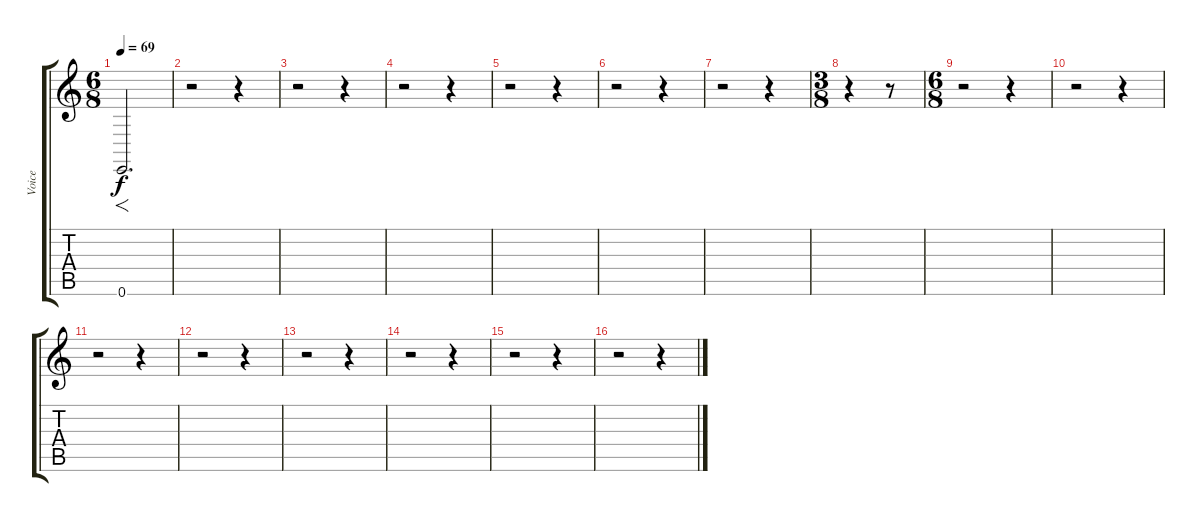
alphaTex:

\track ("Voice" "Voice") {instrument cello}
\staff {score tabs}
\tuning (E4 B3 G3 D3 A2 E2) {hide}
\ts (6 8)
\tempo 69
\clef g2
\ks c
0.6.2{f d dy f instrument cello} |
r.2 r.4 |
r.2 r.4 |
r.2 r.4 |
r.2 r.4 |
r.2 r.4 |
r.2 r.4 |
\ts (3 8)
r.4 r.8 |
\ts (6 8)
r.2 r.4 |
r.2 r.4 |
r.2 r.4 |
r.2 r.4 |
r.2 r.4 |
r.2 r.4 |
r.2 r.4 |
r.2 r.4
